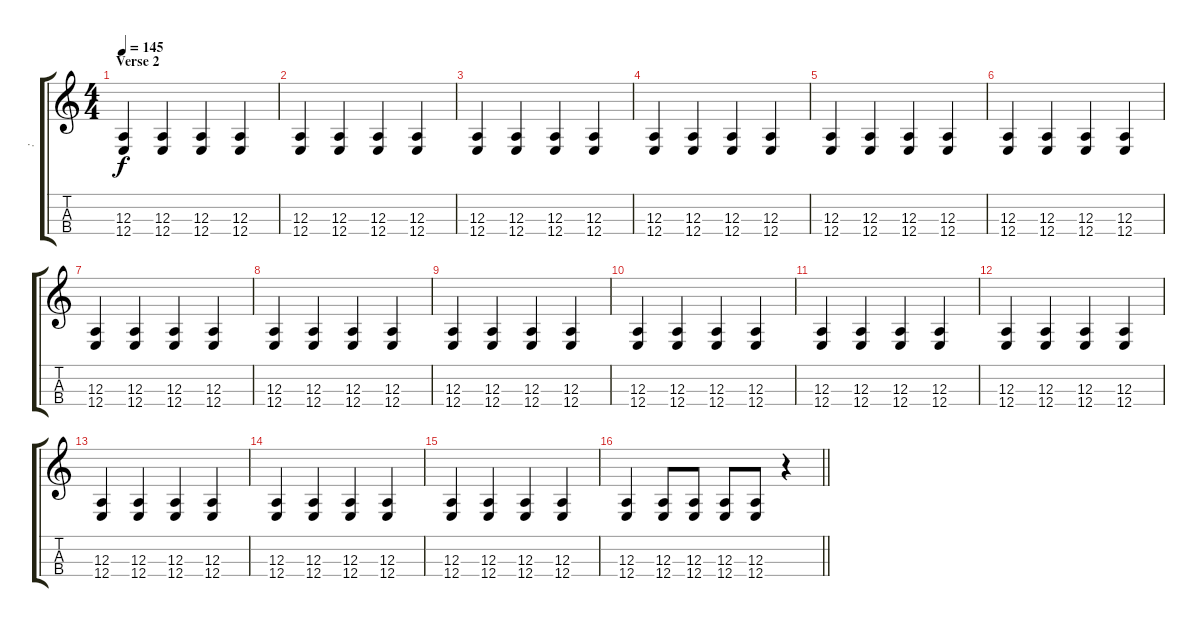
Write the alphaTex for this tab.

\track ("         :: Chris Fehn #3 ::" "         :") {instrument melodictom}
\staff {score tabs}
\tuning (G3 D3 A2 E2) {hide}
\ts (4 4)
\section ("" "Verse 2")
\tempo 145
\clef g2
\ks c
(12.3 12.4).4{dy f} (12.3 12.4).4 (12.3 12.4).4 (12.3 12.4).4 |
(12.3 12.4).4 (12.3 12.4).4 (12.3 12.4).4 (12.3 12.4).4 |
(12.3 12.4).4 (12.3 12.4).4 (12.3 12.4).4 (12.3 12.4).4 |
(12.3 12.4).4 (12.3 12.4).4 (12.3 12.4).4 (12.3 12.4).4 |
(12.3 12.4).4 (12.3 12.4).4 (12.3 12.4).4 (12.3 12.4).4 |
(12.3 12.4).4 (12.3 12.4).4 (12.3 12.4).4 (12.3 12.4).4 |
(12.3 12.4).4 (12.3 12.4).4 (12.3 12.4).4 (12.3 12.4).4 |
(12.3 12.4).4 (12.3 12.4).4 (12.3 12.4).4 (12.3 12.4).4 |
(12.3 12.4).4 (12.3 12.4).4 (12.3 12.4).4 (12.3 12.4).4 |
(12.3 12.4).4 (12.3 12.4).4 (12.3 12.4).4 (12.3 12.4).4 |
(12.3 12.4).4 (12.3 12.4).4 (12.3 12.4).4 (12.3 12.4).4 |
(12.3 12.4).4 (12.3 12.4).4 (12.3 12.4).4 (12.3 12.4).4 |
(12.3 12.4).4 (12.3 12.4).4 (12.3 12.4).4 (12.3 12.4).4 |
(12.3 12.4).4 (12.3 12.4).4 (12.3 12.4).4 (12.3 12.4).4 |
(12.3 12.4).4 (12.3 12.4).4 (12.3 12.4).4 (12.3 12.4).4 |
\barLineRight lightlight
(12.3 12.4).4 (12.3 12.4).8 (12.3 12.4).8 (12.3 12.4).8 (12.3 12.4).8 r.4
